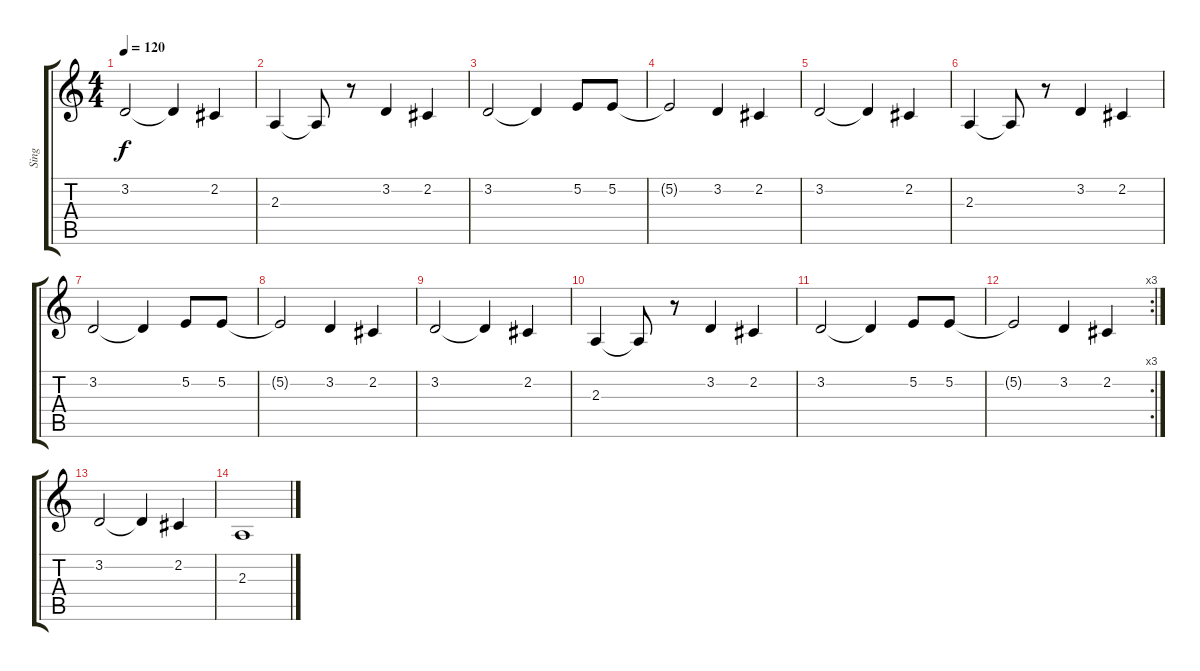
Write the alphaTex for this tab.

\track ("Sing" "Sing") {instrument harmonica}
\staff {score tabs}
\tuning (E4 B3 G3 D3 A2 E2) {hide}
\ts (4 4)
\tempo 120
\clef g2
\ks c
3.2.2{dy f} 3.2{t}.4 2.2.4 |
2.3.4 2.3{t}.8 r.8 3.2.4 2.2.4 |
3.2.2 3.2{t}.4 5.2.8 5.2.8 |
5.2{t}.2 3.2.4 2.2.4 |
3.2.2 3.2{t}.4 2.2.4 |
2.3.4 2.3{t}.8 r.8 3.2.4 2.2.4 |
3.2.2 3.2{t}.4 5.2.8 5.2.8 |
5.2{t}.2 3.2.4 2.2.4 |
3.2.2 3.2{t}.4 2.2.4 |
2.3.4 2.3{t}.8 r.8 3.2.4 2.2.4 |
3.2.2 3.2{t}.4 5.2.8 5.2.8 |
\rc 3
5.2{t}.2 3.2.4 2.2.4 |
3.2.2 3.2{t}.4 2.2.4 |
2.3.1
